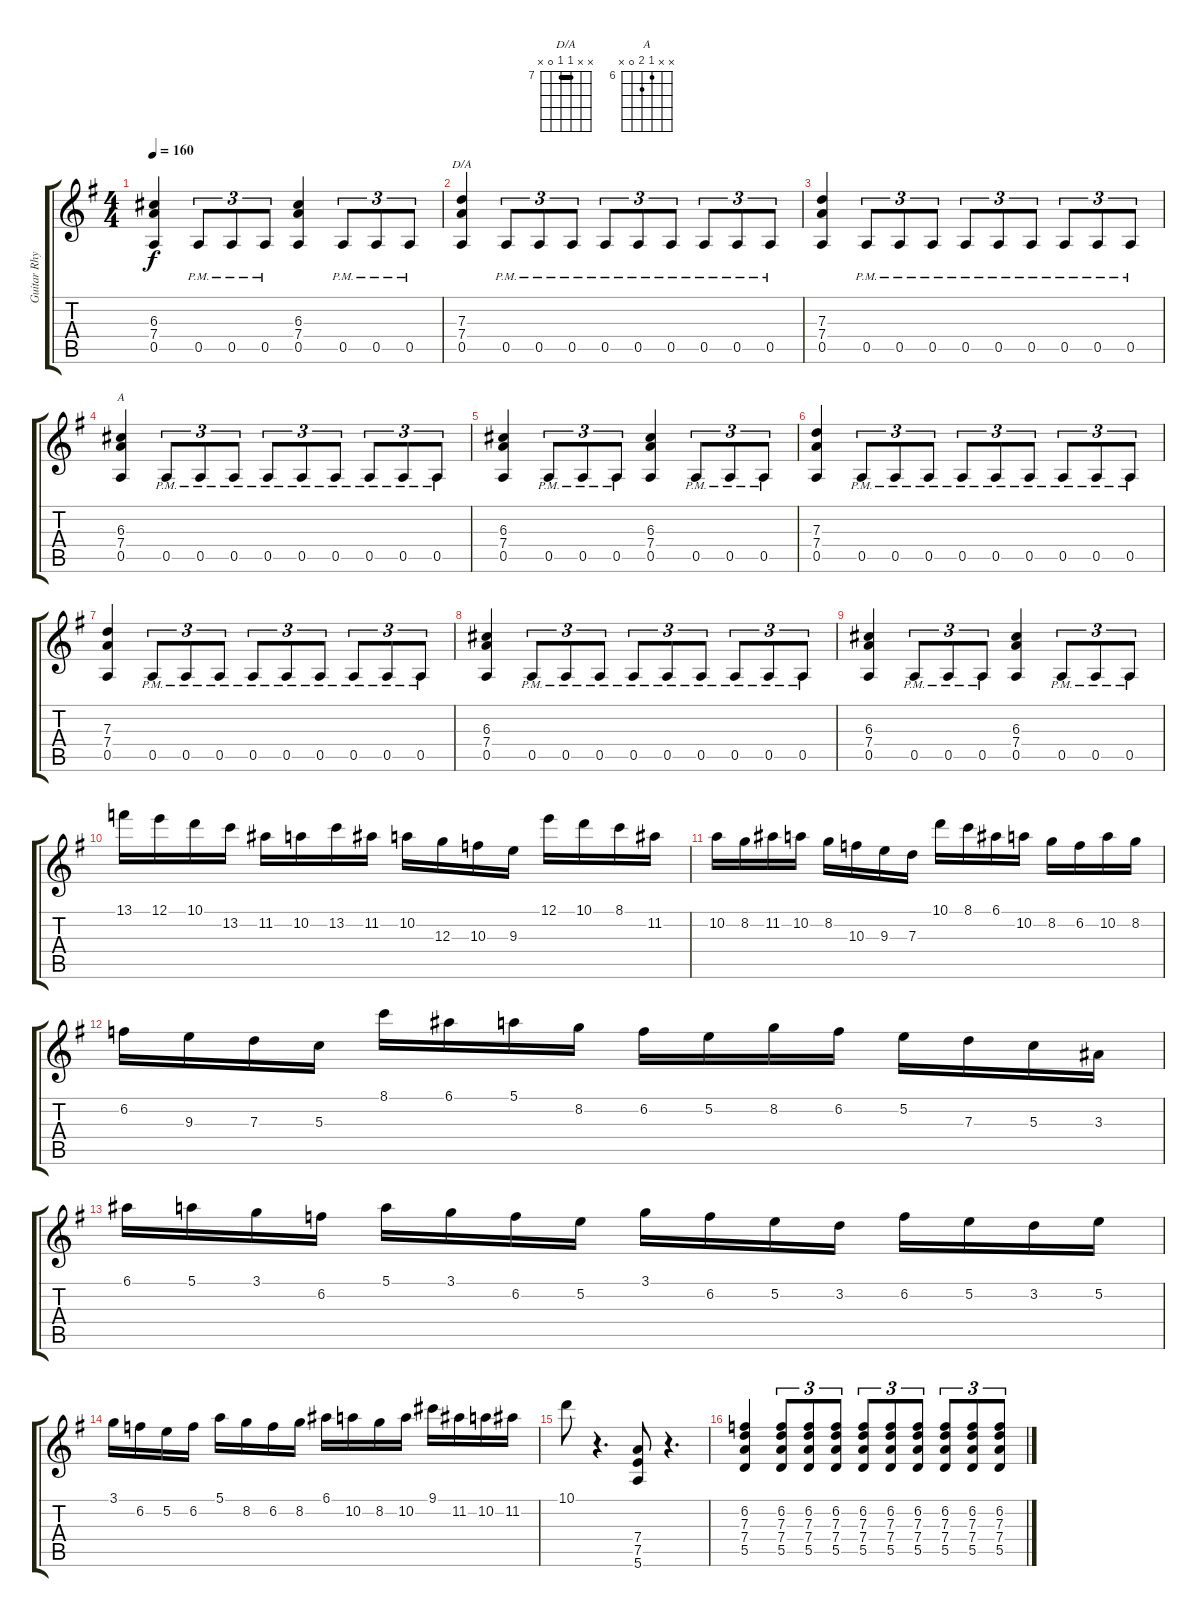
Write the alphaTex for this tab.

\track ("Guitar Rhythm" "Guitar Rhy") {instrument overdrivenguitar}
\staff {score tabs}
\tuning (E4 B3 G3 D3 A2 E2) {hide}
\chord ("D/A" x x 7 7 0 x) {firstfret 7 barre 7}
\chord ("A" x x 6 7 0 x) {firstfret 6}
\ts (4 4)
\tempo 160
\clef g2
\ks g
(6.3 7.4 0.5).4{dy f} 0.5{pm}.8{tu (3 2)} 0.5{pm}.8{tu (3 2)} 0.5{pm}.8{tu (3 2)} (6.3 7.4 0.5).4 0.5{pm}.8{tu (3 2)} 0.5{pm}.8{tu (3 2)} 0.5{pm}.8{tu (3 2)} |
(7.3 7.4 0.5).4{ch "D/A"} 0.5{pm}.8{tu (3 2)} 0.5{pm}.8{tu (3 2)} 0.5{pm}.8{tu (3 2)} 0.5{pm}.8{tu (3 2)} 0.5{pm}.8{tu (3 2)} 0.5{pm}.8{tu (3 2)} 0.5{pm}.8{tu (3 2)} 0.5{pm}.8{tu (3 2)} 0.5{pm}.8{tu (3 2)} |
(7.3 7.4 0.5).4 0.5{pm}.8{tu (3 2)} 0.5{pm}.8{tu (3 2)} 0.5{pm}.8{tu (3 2)} 0.5{pm}.8{tu (3 2)} 0.5{pm}.8{tu (3 2)} 0.5{pm}.8{tu (3 2)} 0.5{pm}.8{tu (3 2)} 0.5{pm}.8{tu (3 2)} 0.5{pm}.8{tu (3 2)} |
(6.3 7.4 0.5).4{ch "A"} 0.5{pm}.8{tu (3 2)} 0.5{pm}.8{tu (3 2)} 0.5{pm}.8{tu (3 2)} 0.5{pm}.8{tu (3 2)} 0.5{pm}.8{tu (3 2)} 0.5{pm}.8{tu (3 2)} 0.5{pm}.8{tu (3 2)} 0.5{pm}.8{tu (3 2)} 0.5{pm}.8{tu (3 2)} |
(6.3 7.4 0.5).4 0.5{pm}.8{tu (3 2)} 0.5{pm}.8{tu (3 2)} 0.5{pm}.8{tu (3 2)} (6.3 7.4 0.5).4 0.5{pm}.8{tu (3 2)} 0.5{pm}.8{tu (3 2)} 0.5{pm}.8{tu (3 2)} |
(7.3 7.4 0.5).4 0.5{pm}.8{tu (3 2)} 0.5{pm}.8{tu (3 2)} 0.5{pm}.8{tu (3 2)} 0.5{pm}.8{tu (3 2)} 0.5{pm}.8{tu (3 2)} 0.5{pm}.8{tu (3 2)} 0.5{pm}.8{tu (3 2)} 0.5{pm}.8{tu (3 2)} 0.5{pm}.8{tu (3 2)} |
(7.3 7.4 0.5).4 0.5{pm}.8{tu (3 2)} 0.5{pm}.8{tu (3 2)} 0.5{pm}.8{tu (3 2)} 0.5{pm}.8{tu (3 2)} 0.5{pm}.8{tu (3 2)} 0.5{pm}.8{tu (3 2)} 0.5{pm}.8{tu (3 2)} 0.5{pm}.8{tu (3 2)} 0.5{pm}.8{tu (3 2)} |
(6.3 7.4 0.5).4 0.5{pm}.8{tu (3 2)} 0.5{pm}.8{tu (3 2)} 0.5{pm}.8{tu (3 2)} 0.5{pm}.8{tu (3 2)} 0.5{pm}.8{tu (3 2)} 0.5{pm}.8{tu (3 2)} 0.5{pm}.8{tu (3 2)} 0.5{pm}.8{tu (3 2)} 0.5{pm}.8{tu (3 2)} |
(6.3 7.4 0.5).4 0.5{pm}.8{tu (3 2)} 0.5{pm}.8{tu (3 2)} 0.5{pm}.8{tu (3 2)} (6.3 7.4 0.5).4 0.5{pm}.8{tu (3 2)} 0.5{pm}.8{tu (3 2)} 0.5{pm}.8{tu (3 2)} |
13.1.16 12.1.16 10.1.16 13.2.16 11.2.16 10.2.16 13.2.16 11.2.16 10.2.16 12.3.16 10.3.16 9.3.16 12.1.16 10.1.16 8.1.16 11.2.16 |
10.2.16 8.2.16 11.2.16 10.2.16 8.2.16 10.3.16 9.3.16 7.3.16 10.1.16 8.1.16 6.1.16 10.2.16 8.2.16 6.2.16 10.2.16 8.2.16 |
6.2.16 9.3.16 7.3.16 5.3.16 8.1.16 6.1.16 5.1.16 8.2.16 6.2.16 5.2.16 8.2.16 6.2.16 5.2.16 7.3.16 5.3.16 3.3.16 |
6.1.16 5.1.16 3.1.16 6.2.16 5.1.16 3.1.16 6.2.16 5.2.16 3.1.16 6.2.16 5.2.16 3.2.16 6.2.16 5.2.16 3.2.16 5.2.16 |
3.1.16 6.2.16 5.2.16 6.2.16 5.1.16 8.2.16 6.2.16 8.2.16 6.1.16 10.2.16 8.2.16 10.2.16 9.1.16 11.2.16 10.2.16 11.2.16 |
10.1.8 r.4{d} (7.4 7.5 5.6).8 r.4{d} |
(6.2 7.3 7.4 5.5).4 (6.2 7.3 7.4 5.5).8{tu (3 2)} (6.2 7.3 7.4 5.5).8{tu (3 2)} (6.2 7.3 7.4 5.5).8{tu (3 2)} (6.2 7.3 7.4 5.5).8{tu (3 2)} (6.2 7.3 7.4 5.5).8{tu (3 2)} (6.2 7.3 7.4 5.5).8{tu (3 2)} (6.2 7.3 7.4 5.5).8{tu (3 2)} (6.2 7.3 7.4 5.5).8{tu (3 2)} (6.2 7.3 7.4 5.5).8{tu (3 2)}
